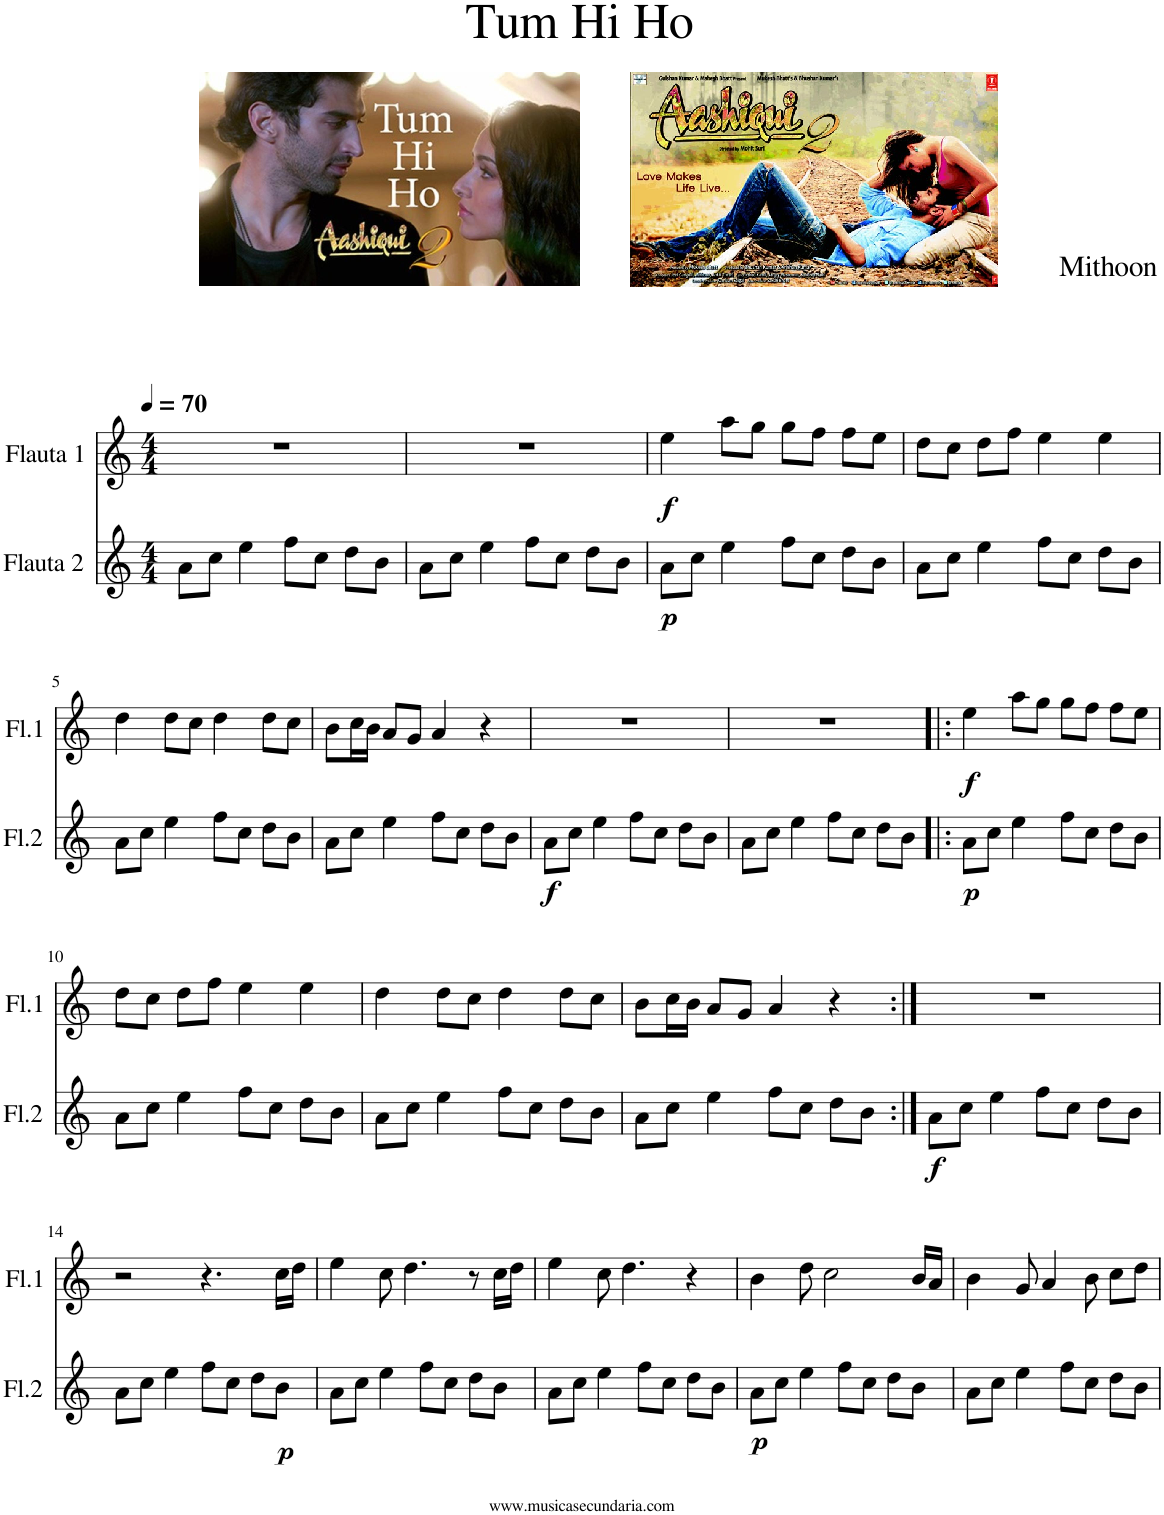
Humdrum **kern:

**kern	**dynam	**kern	**dynam
*part2	*part2	*part1	*part1
*staff2	*staff2	*staff1	*staff1
*I"Flauta 2	*	*I"Flauta 1	*
*I'Fl.2	*	*I'Fl.1	*
*clefG2	*	*clefG2	*
*k[]	*	*k[]	*
*M4/4	*	*M4/4	*
*MM70	*	*MM70	*
=1	=1	=1	=1
8a\L	.	1r	.
8cc\J	.	.	.
4ee\	.	.	.
8ff\L	.	.	.
8cc\J	.	.	.
8dd\L	.	.	.
8b\J	.	.	.
=2	=2	=2	=2
8a\L	.	1r	.
8cc\J	.	.	.
4ee\	.	.	.
8ff\L	.	.	.
8cc\J	.	.	.
8dd\L	.	.	.
8b\J	.	.	.
=3	=3	=3	=3
!	!LO:DY:b	!	!LO:DY:b
8a\L	p	4ee\	f
8cc\J	.	.	.
4ee\	.	8aa\L	.
.	.	8gg\J	.
8ff\L	.	8gg\L	.
8cc\J	.	8ff\J	.
8dd\L	.	8ff\L	.
8b\J	.	8ee\J	.
=4	=4	=4	=4
8a\L	.	8dd\L	.
8cc\J	.	8cc\J	.
4ee\	.	8dd\L	.
.	.	8ff\J	.
8ff\L	.	4ee\	.
8cc\J	.	.	.
8dd\L	.	4ee\	.
8b\J	.	.	.
!!LO:LB:g=z
=5	=5	=5	=5
8a\L	.	4dd\	.
8cc\J	.	.	.
4ee\	.	8dd\L	.
.	.	8cc\J	.
8ff\L	.	4dd\	.
8cc\J	.	.	.
8dd\L	.	8dd\L	.
8b\J	.	8cc\J	.
=6	=6	=6	=6
8a\L	.	8b\L	.
8cc\J	.	16cc\L	.
.	.	16b\JJ	.
4ee\	.	8a/L	.
.	.	8g/J	.
8ff\L	.	4a/	.
8cc\J	.	.	.
8dd\L	.	4r	.
8b\J	.	.	.
=7	=7	=7	=7
!	!LO:DY:b	!	!
8a\L	f	1r	.
8cc\J	.	.	.
4ee\	.	.	.
8ff\L	.	.	.
8cc\J	.	.	.
8dd\L	.	.	.
8b\J	.	.	.
=8	=8	=8	=8
8a\L	.	1r	.
8cc\J	.	.	.
4ee\	.	.	.
8ff\L	.	.	.
8cc\J	.	.	.
8dd\L	.	.	.
8b\J	.	.	.
=9!|:	=9!|:	=9!|:	=9!|:
!	!LO:DY:b	!	!LO:DY:b
8a\L	p	4ee\	f
8cc\J	.	.	.
4ee\	.	8aa\L	.
.	.	8gg\J	.
8ff\L	.	8gg\L	.
8cc\J	.	8ff\J	.
8dd\L	.	8ff\L	.
8b\J	.	8ee\J	.
!!LO:LB:g=z
=10	=10	=10	=10
8a\L	.	8dd\L	.
8cc\J	.	8cc\J	.
4ee\	.	8dd\L	.
.	.	8ff\J	.
8ff\L	.	4ee\	.
8cc\J	.	.	.
8dd\L	.	4ee\	.
8b\J	.	.	.
=11	=11	=11	=11
8a\L	.	4dd\	.
8cc\J	.	.	.
4ee\	.	8dd\L	.
.	.	8cc\J	.
8ff\L	.	4dd\	.
8cc\J	.	.	.
8dd\L	.	8dd\L	.
8b\J	.	8cc\J	.
=12	=12	=12	=12
8a\L	.	8b\L	.
8cc\J	.	16cc\L	.
.	.	16b\JJ	.
4ee\	.	8a/L	.
.	.	8g/J	.
8ff\L	.	4a/	.
8cc\J	.	.	.
8dd\L	.	4r	.
8b\J	.	.	.
=13:|!	=13:|!	=13:|!	=13:|!
!	!LO:DY:b	!	!
8a\L	f	1r	.
8cc\J	.	.	.
4ee\	.	.	.
8ff\L	.	.	.
8cc\J	.	.	.
8dd\L	.	.	.
8b\J	.	.	.
!!LO:LB:g=z
=14	=14	=14	=14
8a\L	.	2r	.
8cc\J	.	.	.
4ee\	.	.	.
8ff\L	.	4.r	.
8cc\J	.	.	.
8dd\L	.	.	.
!	!LO:DY:b	!	!
8b\J	p	16cc\LL	.
.	.	16dd\JJ	.
=15	=15	=15	=15
8a\L	.	4ee\	.
8cc\J	.	.	.
4ee\	.	8cc\	.
.	.	4.dd\	.
8ff\L	.	.	.
8cc\J	.	.	.
8dd\L	.	8r	.
8b\J	.	16cc\LL	.
.	.	16dd\JJ	.
=16	=16	=16	=16
8a\L	.	4ee\	.
8cc\J	.	.	.
4ee\	.	8cc\	.
.	.	4.dd\	.
8ff\L	.	.	.
8cc\J	.	.	.
8dd\L	.	4r	.
8b\J	.	.	.
=17	=17	=17	=17
!	!LO:DY:b	!	!
8a\L	p	4b\	.
8cc\J	.	.	.
4ee\	.	8dd\	.
.	.	2cc\	.
8ff\L	.	.	.
8cc\J	.	.	.
8dd\L	.	.	.
8b\J	.	16b/LL	.
.	.	16a/JJ	.
=18	=18	=18	=18
8a\L	.	4b\	.
8cc\J	.	.	.
4ee\	.	8g/	.
.	.	4a/	.
8ff\L	.	.	.
8cc\J	.	8b\	.
8dd\L	.	8cc\L	.
8b\J	.	8dd\J	.
=	=	=	=
*-	*-	*-	*-
